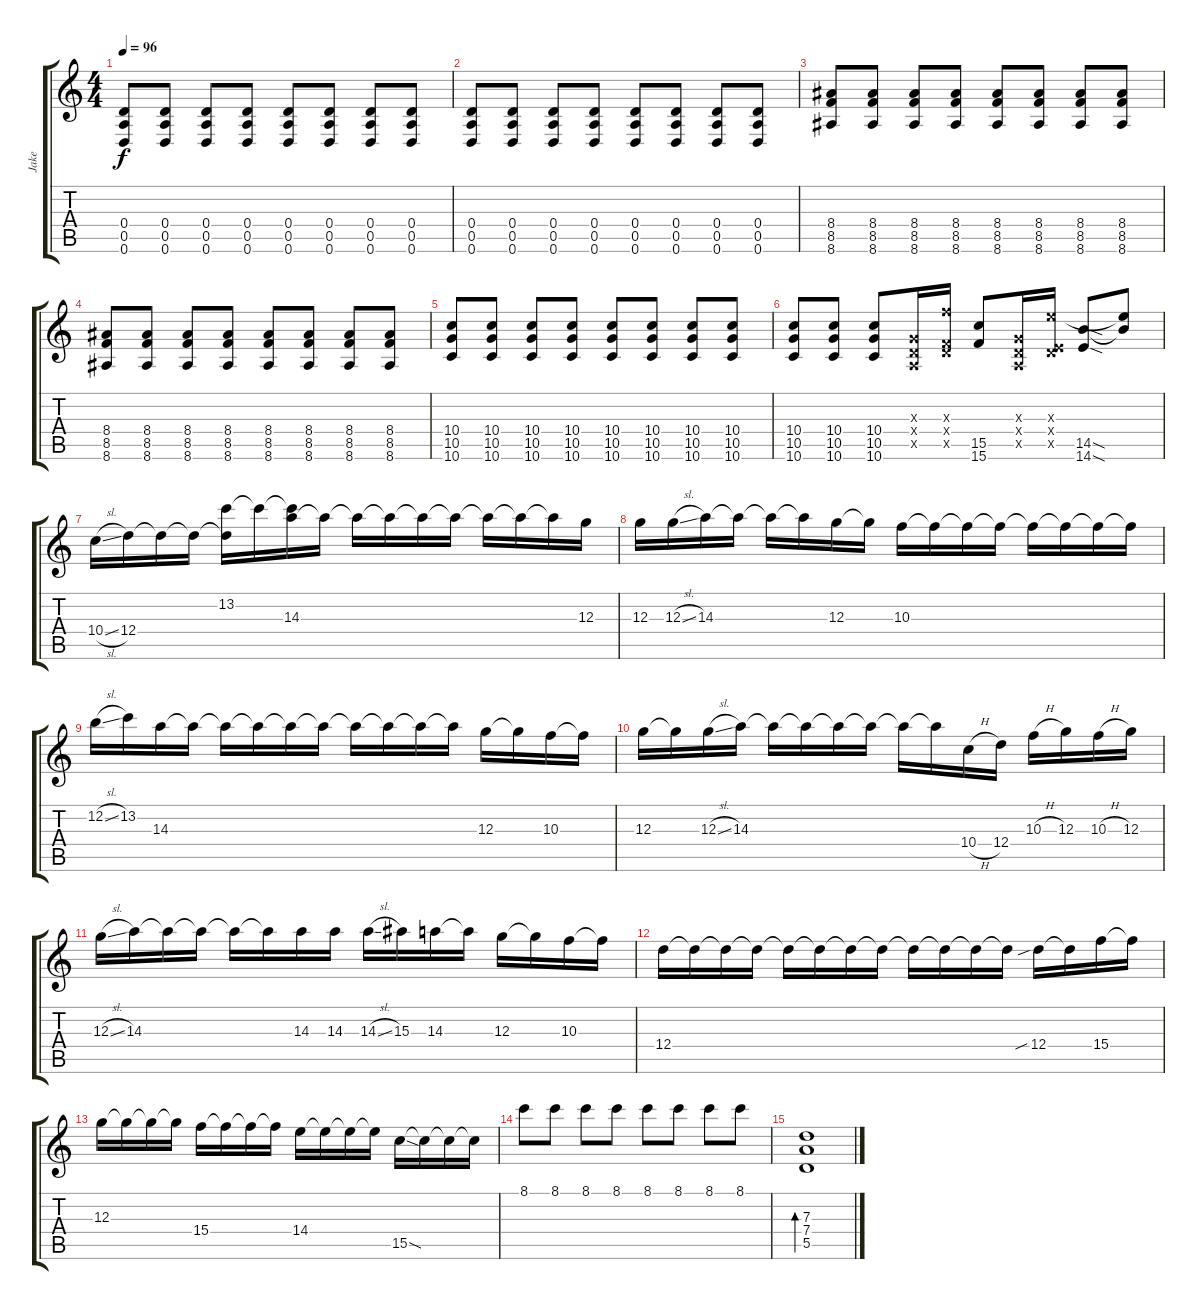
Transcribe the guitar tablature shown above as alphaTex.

\track ("Jake" "Jake") {instrument overdrivenguitar}
\staff {score tabs}
\tuning (E4 B3 G3 D3 A2 D2) {hide}
\ts (4 4)
\tempo 96
\clef g2
\ks c
(0.4 0.5 0.6).8{dy f} (0.4 0.5 0.6).8 (0.4 0.5 0.6).8 (0.4 0.5 0.6).8 (0.4 0.5 0.6).8 (0.4 0.5 0.6).8 (0.4 0.5 0.6).8 (0.4 0.5 0.6).8 |
(0.4 0.5 0.6).8 (0.4 0.5 0.6).8 (0.4 0.5 0.6).8 (0.4 0.5 0.6).8 (0.4 0.5 0.6).8 (0.4 0.5 0.6).8 (0.4 0.5 0.6).8 (0.4 0.5 0.6).8 |
(8.4 8.5 8.6).8 (8.4 8.5 8.6).8 (8.4 8.5 8.6).8 (8.4 8.5 8.6).8 (8.4 8.5 8.6).8 (8.4 8.5 8.6).8 (8.4 8.5 8.6).8 (8.4 8.5 8.6).8 |
(8.4 8.5 8.6).8 (8.4 8.5 8.6).8 (8.4 8.5 8.6).8 (8.4 8.5 8.6).8 (8.4 8.5 8.6).8 (8.4 8.5 8.6).8 (8.4 8.5 8.6).8 (8.4 8.5 8.6).8 |
(10.4 10.5 10.6).8 (10.4 10.5 10.6).8 (10.4 10.5 10.6).8 (10.4 10.5 10.6).8 (10.4 10.5 10.6).8 (10.4 10.5 10.6).8 (10.4 10.5 10.6).8 (10.4 10.5 10.6).8 |
(10.4 10.5 10.6).8 (10.4 10.5 10.6).8 (10.4 10.5 10.6).8 (0.3{x} 0.4{x} 0.5{x}).16 (10.3{x} 0.4{x} 8.5{x}).16 (15.5 15.6).8 (0.3{x} 0.4{x} 0.5{x}).16 (9.3{x} 0.4{x} 7.5{x}).16 (14.5{sod} 14.6{sod}).8 (9.3{t} 14.5{t}).8 |
10.4{sl}.16 12.4.16 12.4{t}.16 12.4{t}.16 (13.2 12.4{t}).16 13.2{t}.16 (13.2{t} 14.3).16 14.3{t}.16 14.3{t}.16 14.3{t}.16 14.3{t}.16 14.3{t}.16 14.3{t}.16 14.3{t}.16 14.3{t}.16 12.3.16 |
12.3.16 12.3{sl}.16 14.3.16 14.3{t}.16 14.3{t}.16 14.3{t}.16 12.3.16 12.3{t}.16 10.3.16 10.3{t}.16 10.3{t}.16 10.3{t}.16 10.3{t}.16 10.3{t}.16 10.3{t}.16 10.3{t}.16 |
12.2{sl}.16 13.2.16 14.3.16 14.3{t}.16 14.3{t}.16 14.3{t}.16 14.3{t}.16 14.3{t}.16 14.3{t}.16 14.3{t}.16 14.3{t}.16 14.3{t}.16 12.3.16 12.3{t}.16 10.3.16 10.3{t}.16 |
12.3.16 12.3{t}.16 12.3{sl}.16 14.3.16 14.3{t}.16 14.3{t}.16 14.3{t}.16 14.3{t}.16 14.3{t}.16 14.3{t}.16 10.4{h}.16 12.4.16 10.3{h}.16 12.3.16 10.3{h}.16 12.3.16 |
12.3{sl}.16 14.3.16 14.3{t}.16 14.3{t}.16 14.3{t}.16 14.3{t}.16 14.3.16 14.3.16 14.3{sl}.16 15.3.16 14.3.16 14.3{t}.16 12.3.16 12.3{t}.16 10.3.16 10.3{t}.16 |
12.4.16 12.4{t}.16 12.4{t}.16 12.4{t}.16 12.4{t}.16 12.4{t}.16 12.4{t}.16 12.4{t}.16 12.4{t}.16 12.4{t}.16 12.4{t}.16 12.4{t}.16 12.4{sib}.16 12.4{t}.16 15.4.16 15.4{t}.16 |
12.3.16 12.3{t}.16 12.3{t}.16 12.3{t}.16 15.4.16 15.4{t}.16 15.4{t}.16 15.4{t}.16 14.4.16 14.4{t}.16 14.4{t}.16 14.4{t}.16 15.5{sod}.16 15.5{t}.16 15.5{t}.16 15.5{t}.16 |
8.1.8{instrument electricguitarjazz} 8.1.8{volume 13} 8.1.8{volume 10} 8.1.8{volume 8} 8.1.8{volume 6} 8.1.8{volume 4} 8.1.8{volume 2} 8.1.8{volume 1} |
(7.3 7.4 5.5).1{bd 240 volume 13}
